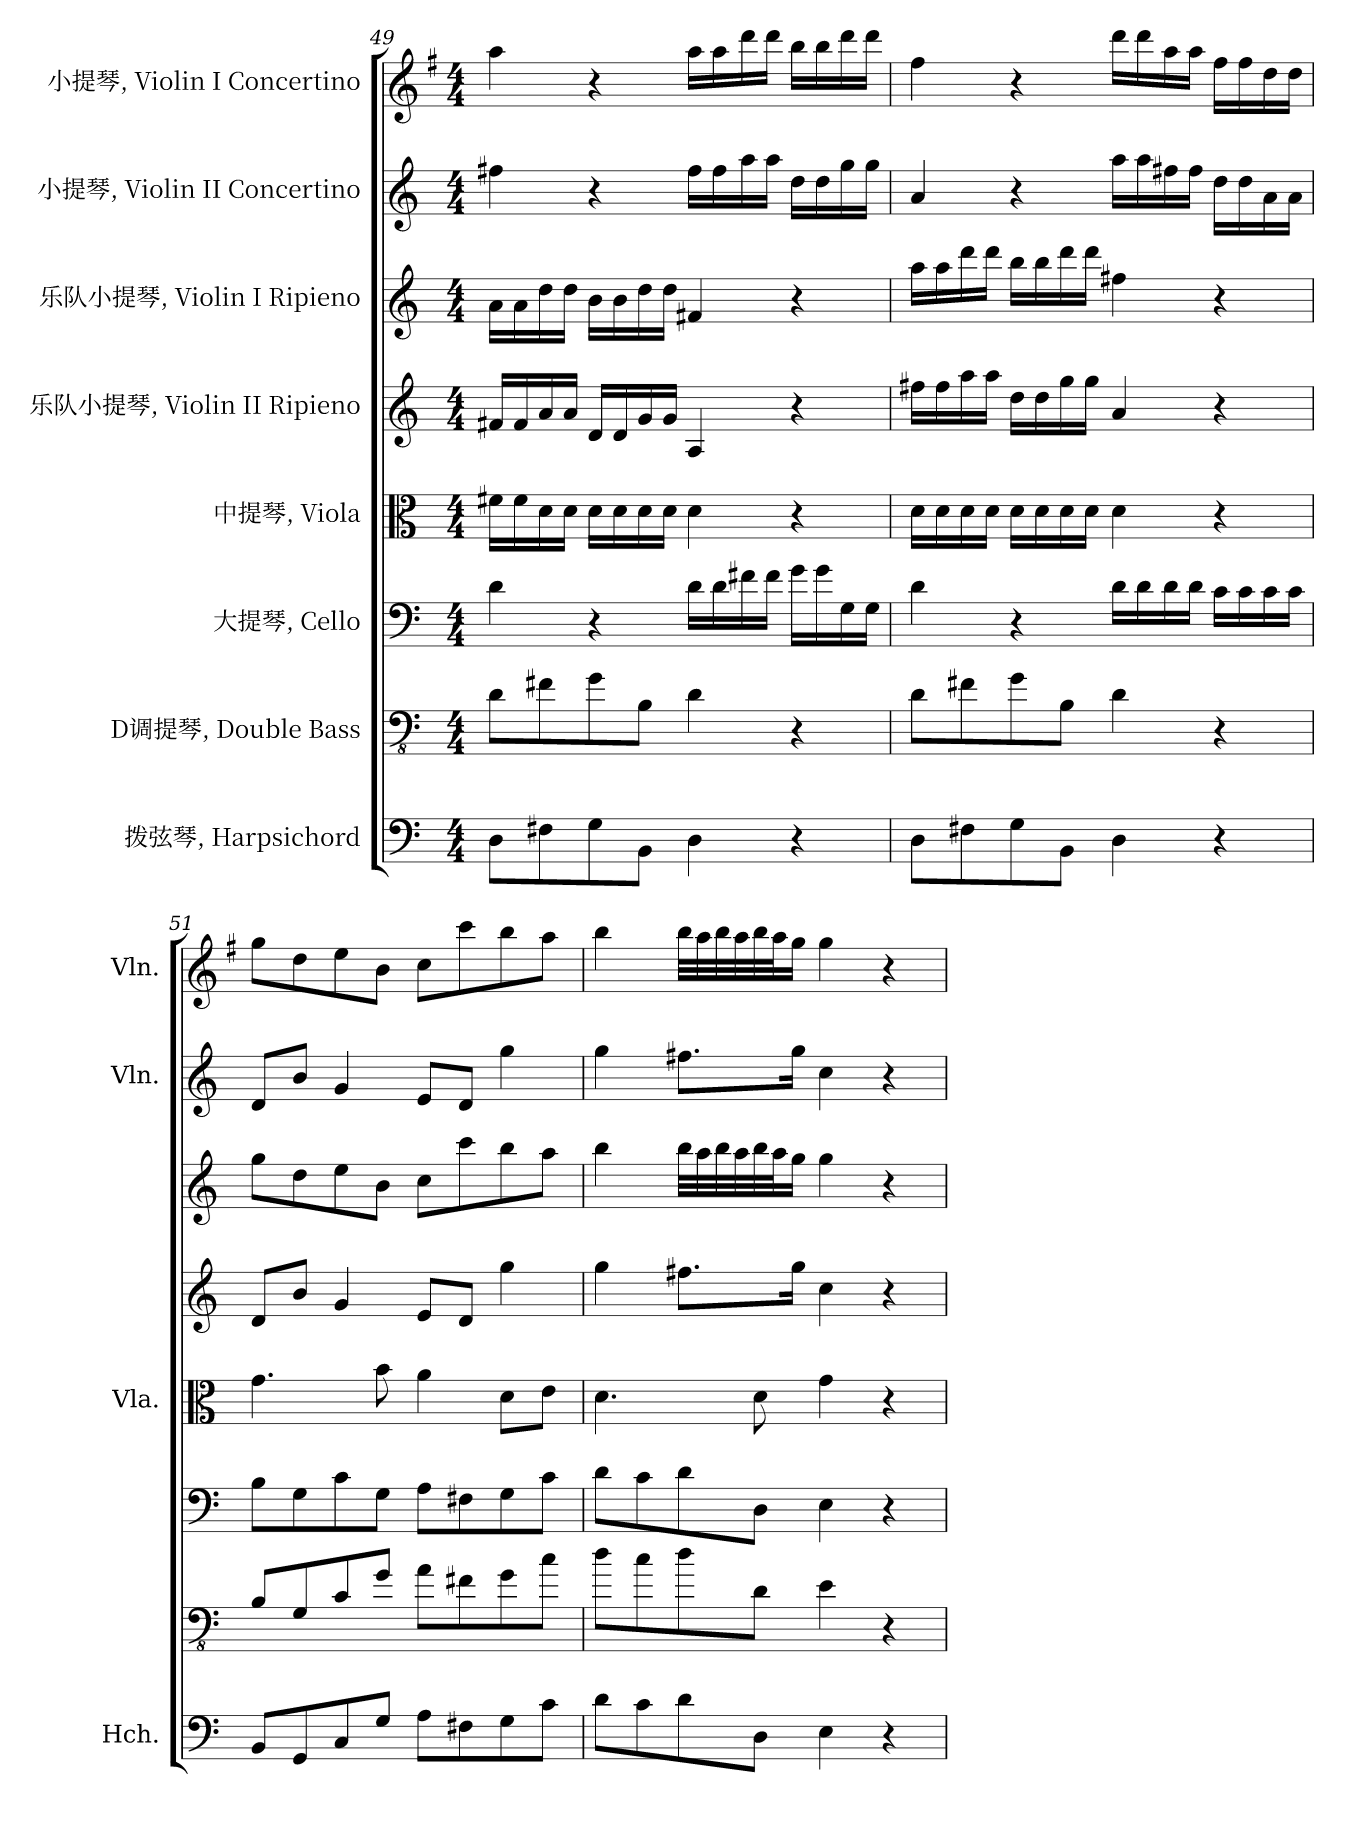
**kern	**kern	**kern	**kern	**kern	**kern	**kern	**kern
*part8	*part7	*part6	*part5	*part4	*part3	*part2	*part1
*staff8	*staff7	*staff6	*staff5	*staff4	*staff3	*staff2	*staff1
*I"拨弦琴, Harpsichord	*I"D调提琴, Double Bass	*I"大提琴, Cello	*I"中提琴, Viola	*I"乐队小提琴, Violin II Ripieno	*I"乐队小提琴, Violin I Ripieno	*I"小提琴, Violin II Concertino	*I"小提琴, Violin I Concertino
*I'Hch.	*	*	*I'Vla.	*	*	*I'Vln.	*I'Vln.
!!LO:PB:g=z
*clefF4	*clefFv4	*clefF4	*clefC3	*clefG2	*clefG2	*clefG2	*clefG2
*	*ITrd7c12	*	*	*	*	*	*
*k[]	*k[]	*k[]	*k[]	*k[]	*k[]	*k[]	*k[f#]
*M4/4	*M4/4	*M4/4	*M4/4	*M4/4	*M4/4	*M4/4	*M4/4
=49	=49	=49	=49	=49	=49	=49	=49
8D\L	8DD\L	4d\	16f#X\LL	16f#X/LL	16a\LL	4ff#X\	4aa\
.	.	.	16f#\	16f#/	16a\	.	.
8F#X\	8FF#X\	.	16d\	16a/	16dd\	.	.
.	.	.	16d\JJ	16a/JJ	16dd\JJ	.	.
8G\	8GG\	4r	16d\LL	16d/LL	16b\LL	4r	4r
.	.	.	16d\	16d/	16b\	.	.
8BB\J	8BBB\J	.	16d\	16g/	16dd\	.	.
.	.	.	16d\JJ	16g/JJ	16dd\JJ	.	.
4D\	4DD\	16d\LL	4d\	4A/	4f#X/	16ff#\LL	16aa\LL
.	.	16d\	.	.	.	16ff#\	16aa\
.	.	16f#X\	.	.	.	16aa\	16ddd\
.	.	16f#\JJ	.	.	.	16aa\JJ	16ddd\JJ
4r	4r	16g\LL	4r	4r	4r	16dd\LL	16bb\LL
.	.	16g\	.	.	.	16dd\	16bb\
.	.	16G\	.	.	.	16gg\	16ddd\
.	.	16G\JJ	.	.	.	16gg\JJ	16ddd\JJ
=50	=50	=50	=50	=50	=50	=50	=50
8D\L	8DD\L	4d\	16d\LL	16ff#X\LL	16aa\LL	4a/	4ff#\
.	.	.	16d\	16ff#\	16aa\	.	.
8F#X\	8FF#X\	.	16d\	16aa\	16ddd\	.	.
.	.	.	16d\JJ	16aa\JJ	16ddd\JJ	.	.
8G\	8GG\	4r	16d\LL	16dd\LL	16bb\LL	4r	4r
.	.	.	16d\	16dd\	16bb\	.	.
8BB\J	8BBB\J	.	16d\	16gg\	16ddd\	.	.
.	.	.	16d\JJ	16gg\JJ	16ddd\JJ	.	.
4D\	4DD\	16d\LL	4d\	4a/	4ff#X\	16aa\LL	16ddd\LL
.	.	16d\	.	.	.	16aa\	16ddd\
.	.	16d\	.	.	.	16ff#X\	16aa\
.	.	16d\JJ	.	.	.	16ff#\JJ	16aa\JJ
4r	4r	16c\LL	4r	4r	4r	16dd\LL	16ff#\LL
.	.	16c\	.	.	.	16dd\	16ff#\
.	.	16c\	.	.	.	16a\	16dd\
.	.	16c\JJ	.	.	.	16a\JJ	16dd\JJ
!!LO:PB:g=z
=51	=51	=51	=51	=51	=51	=51	=51
*	*	*	*	*	*	*	*MM105
8BB/L	8BBB/L	8B\L	4.g\	8d/L	8gg\L	8d/L	8gg\L
8GG/	8GGG/	8G\	.	8b/J	8dd\	8b/J	8dd\
8C/	8CC/	8c\	.	4g/	8ee\	4g/	8ee\
8G/J	8GG/J	8G\J	8b\	.	8b\J	.	8b\J
8A\L	8AA\L	8A\L	4a\	8e/L	8cc\L	8e/L	8cc\L
8F#X\	8FF#X\	8F#X\	.	8d/J	8ccc\	8d/J	8ccc\
8G\	8GG\	8G\	8d\L	4gg\	8bb\	4gg\	8bb\
8c\J	8C\J	8c\J	8e\J	.	8aa\J	.	8aa\J
=52	=52	=52	=52	=52	=52	=52	=52
*	*	*	*	*	*	*	*MM100
8d\L	8D\L	8d\L	4.d\	4gg\	4bb\	4gg\	4bb\
8c\	8C\	8c\	.	.	.	.	.
8d\	8D\	8d\	.	8.ff#X\L	32bb\LLL	8.ff#X\L	32bb\LLL
.	.	.	.	.	32aa\	.	32aa\
.	.	.	.	.	32bb\	.	32bb\
.	.	.	.	.	32aa\	.	32aa\
8D\J	8DD\J	8D\J	8d\	.	32bb\	.	32bb\
.	.	.	.	.	32aa\J	.	32aa\J
.	.	.	.	16gg\Jk	16gg\JJ	16gg\Jk	16gg\JJ
*	*	*	*	*	*	*	*MM55
4E\	4EE\	4E\	4g\	4cc\	4gg\	4cc\	4gg\
4r	4r	4r	4r	4r	4r	4r	4r
=	=	=	=	=	=	=	=
*-	*-	*-	*-	*-	*-	*-	*-
